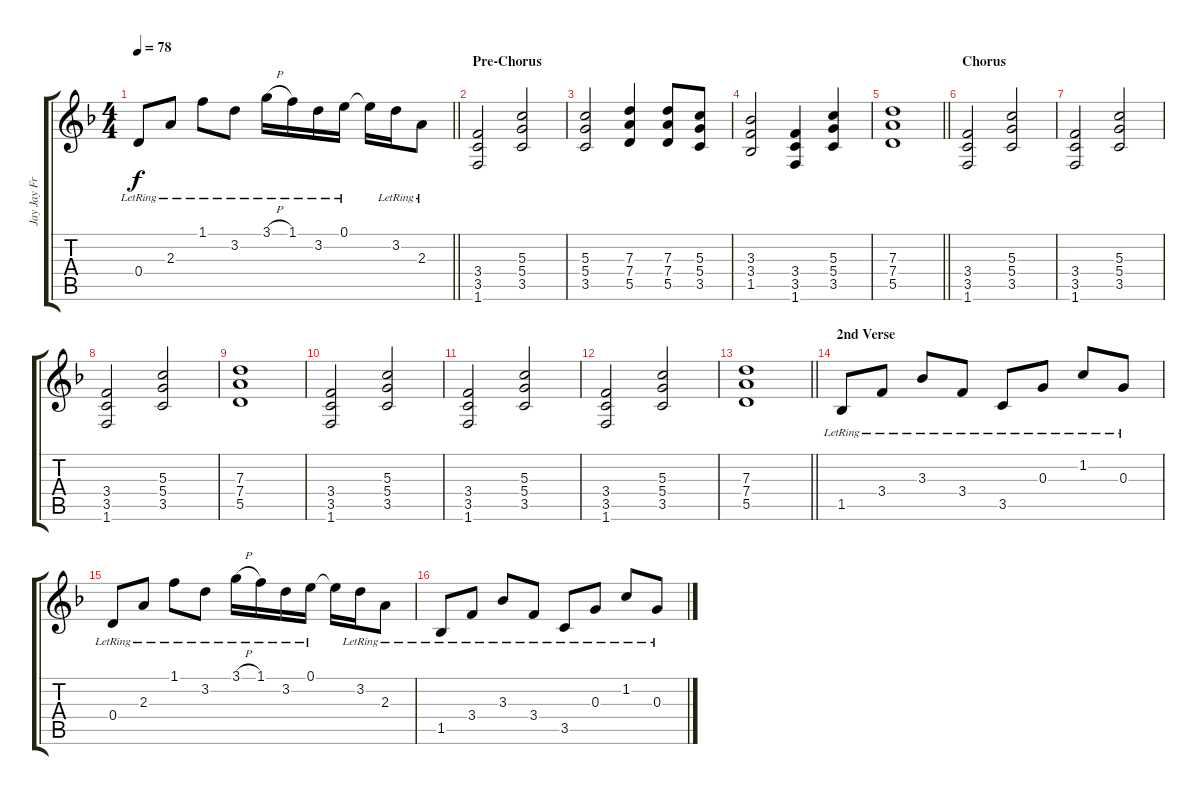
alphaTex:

\track ("Jay Jay French" "Jay Jay Fr") {instrument distortionguitar}
\staff {score tabs}
\tuning (E4 B3 G3 D3 A2 E2) {hide}
\ts (4 4)
\tempo 78
\clef g2
\barLineRight lightlight
\ks dminor
0.4{lr}.8{dy f} 2.3{lr}.8 1.1{lr}.8 3.2{lr}.8 3.1{h lr}.16 1.1{lr}.16 3.2{lr}.16 0.1{lr}.16 0.1{t}.16 3.2{lr}.16 2.3{lr}.8 |
\section ("" "Pre-Chorus")
(3.4 3.5 1.6).2{volume 13 instrument distortionguitar} (5.3 5.4 3.5).2 |
(5.3 5.4 3.5).2 (7.3 7.4 5.5).4 (7.3 7.4 5.5).8 (5.3 5.4 3.5).8 |
(3.3 3.4 1.5).2 (3.4 3.5 1.6).4 (5.3 5.4 3.5).4 |
\barLineRight lightlight
(7.3 7.4 5.5).1 |
\section ("" "Chorus")
(3.4 3.5 1.6).2 (5.3 5.4 3.5).2 |
(3.4 3.5 1.6).2 (5.3 5.4 3.5).2 |
(3.4 3.5 1.6).2 (5.3 5.4 3.5).2 |
(7.3 7.4 5.5).1 |
(3.4 3.5 1.6).2 (5.3 5.4 3.5).2 |
(3.4 3.5 1.6).2 (5.3 5.4 3.5).2 |
(3.4 3.5 1.6).2 (5.3 5.4 3.5).2 |
\barLineRight lightlight
(7.3 7.4 5.5).1 |
\section ("" "2nd Verse")
1.5{lr}.8{volume 9 instrument acousticguitarsteel} 3.4{lr}.8 3.3{lr}.8 3.4{lr}.8 3.5{lr}.8 0.3{lr}.8 1.2{lr}.8 0.3{lr}.8 |
0.4{lr}.8 2.3{lr}.8 1.1{lr}.8 3.2{lr}.8 3.1{h lr}.16 1.1{lr}.16 3.2{lr}.16 0.1{lr}.16 0.1{t}.16 3.2{lr}.16 2.3{lr}.8 |
1.5{lr}.8 3.4{lr}.8 3.3{lr}.8 3.4{lr}.8 3.5{lr}.8 0.3{lr}.8 1.2{lr}.8 0.3{lr}.8
